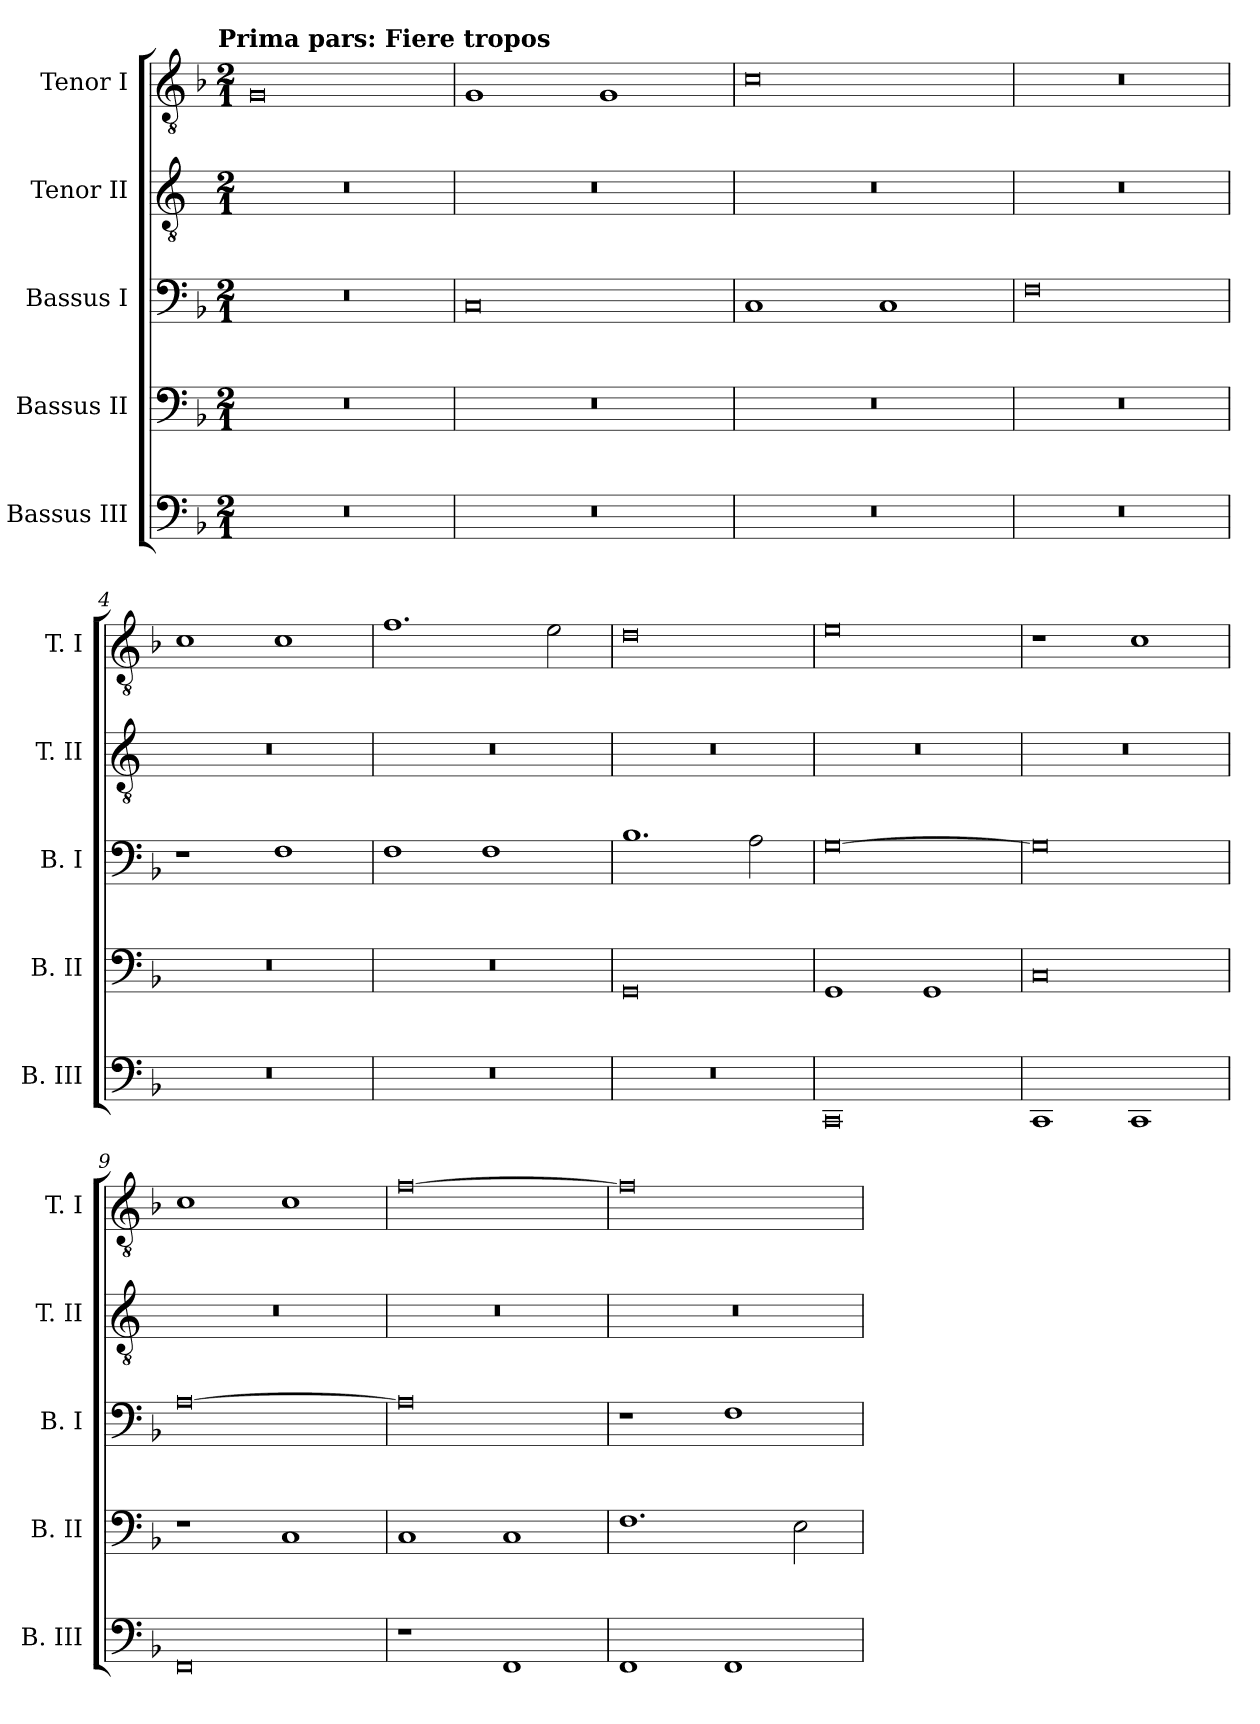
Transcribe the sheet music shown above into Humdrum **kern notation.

**kern	**kern	**kern	**kern	**kern
*part5	*part4	*part3	*part2	*part1
*staff5	*staff4	*staff3	*staff2	*staff1
*I"Bassus III	*I"Bassus II	*I"Bassus I	*I"Tenor II	*I"Tenor I
*I'B. III	*I'B. II	*I'B. I	*I'T. II	*I'T. I
*clefF4	*clefF4	*clefF4	*clefGv2	*clefGv2
*k[b-]	*k[b-]	*k[b-]	*k[]	*k[b-]
*F:	*F:	*F:	*C:	*F:
!!LO:TX:omd:t=Prima pars&colon; Fiere tropos
*M2/1	*M2/1	*M2/1	*M2/1	*M2/1
=	=	=	=	=
0r	0r	0r	0r	0G
=1	=1	=1	=1	=1
0r	0r	0C	0r	1G
.	.	.	.	1G
=2	=2	=2	=2	=2
0r	0r	1C	0r	0c
.	.	1C	.	.
=3	=3	=3	=3	=3
0r	0r	0F	0r	0r
=4	=4	=4	=4	=4
0r	0r	1r	0r	1c
.	.	1F	.	1c
=5	=5	=5	=5	=5
0r	0r	1F	0r	1.f
.	.	1F	.	.
.	.	.	.	2e
=6	=6	=6	=6	=6
0r	0GG	1.B-	0r	0d
.	.	2A	.	.
=7	=7	=7	=7	=7
0CC	1GG	[0G	0r	0e
.	1GG	.	.	.
=8	=8	=8	=8	=8
1CC	0C	0G]	0r	1r
1CC	.	.	.	1c
=9	=9	=9	=9	=9
0FF	1r	[0A	0r	1c
.	1C	.	.	1c
=10	=10	=10	=10	=10
1r	1C	0A]	0r	[0f
1FF	1C	.	.	.
=11	=11	=11	=11	=11
1FF	1.F	1r	0r	0f]
1FF	.	1F	.	.
.	2E	.	.	.
=	=	=	=	=
*-	*-	*-	*-	*-
